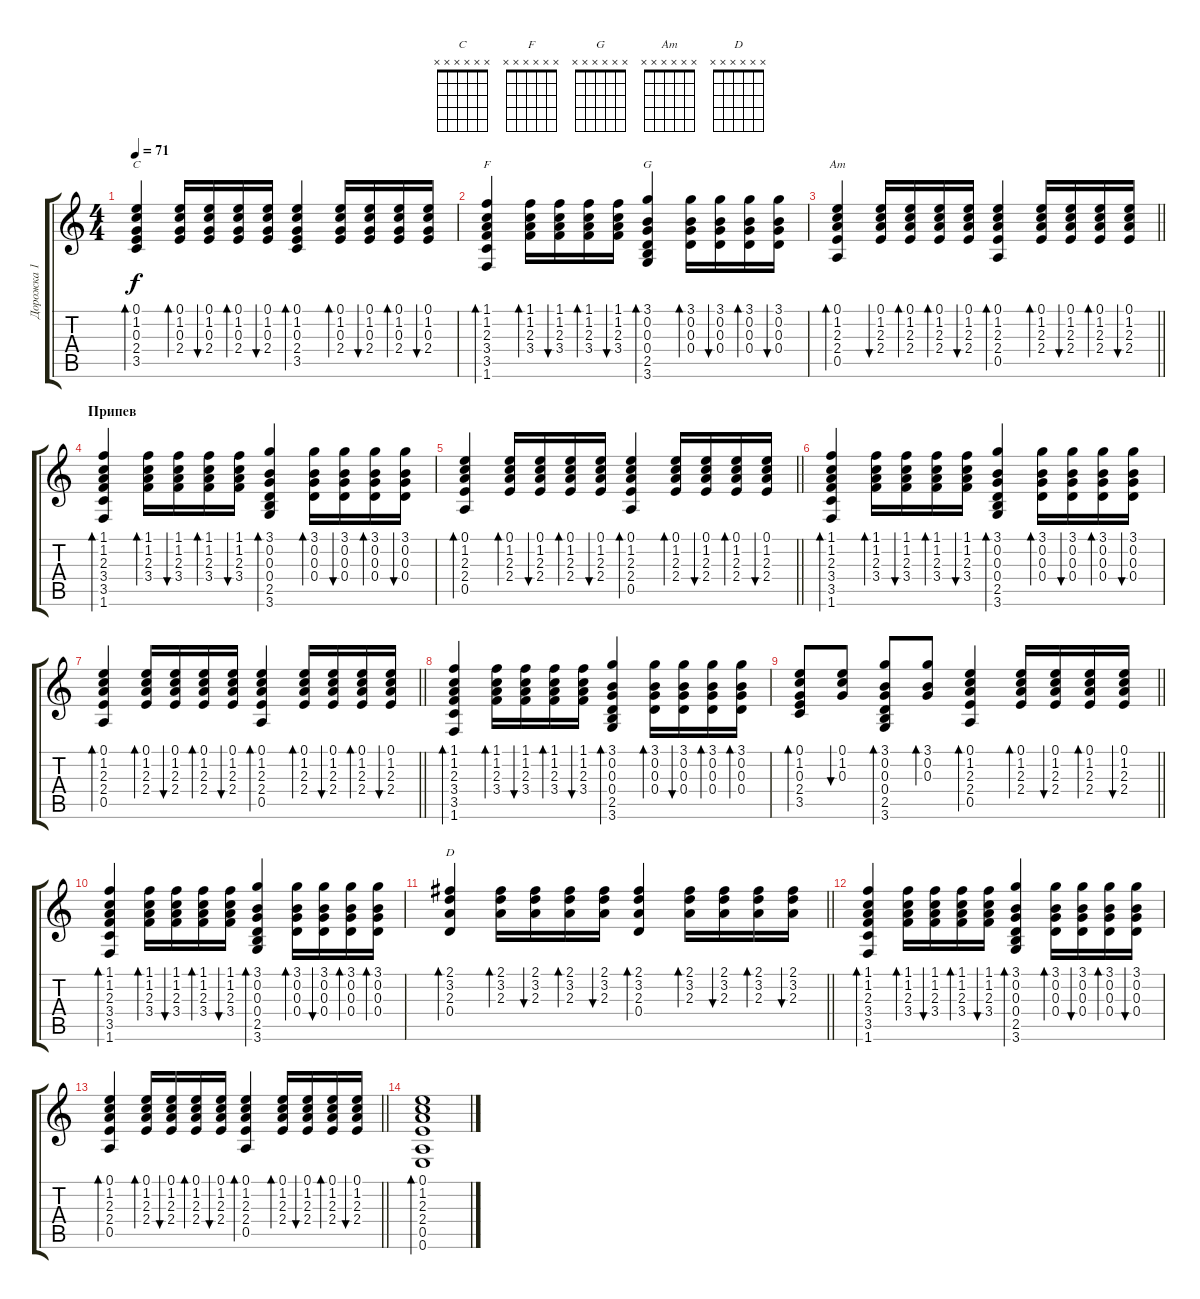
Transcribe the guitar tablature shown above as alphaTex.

\track ("Дорожка 1" "Дорожка 1") {instrument acousticguitarsteel}
\staff {score tabs}
\tuning (E4 B3 G3 D3 A2 E2) {hide}
\chord ("C" x x x x x x)
\chord ("F" x x x x x x)
\chord ("G" x x x x x x)
\chord ("Am" x x x x x x)
\chord ("D" x x x x x x)
\ts (4 4)
\tempo 71
\clef g2
\ks c
(0.1 1.2 0.3 2.4 3.5).4{bd 30 ch "C" dy f} (0.1 1.2 0.3 2.4).16{bd 60} (0.1 1.2 0.3 2.4).16{bu 60} (0.1 1.2 0.3 2.4).16{bd 60} (0.1 1.2 0.3 2.4).16{bu 60} (0.1 1.2 0.3 2.4 3.5).4{bd 30} (0.1 1.2 0.3 2.4).16{bd 60} (0.1 1.2 0.3 2.4).16{bu 60} (0.1 1.2 0.3 2.4).16{bd 60} (0.1 1.2 0.3 2.4).16{bu 60} |
(1.1 1.2 2.3 3.4 3.5 1.6).4{bd 30 ch "F"} (1.1 1.2 2.3 3.4).16{bd 60} (1.1 1.2 2.3 3.4).16{bu 60} (1.1 1.2 2.3 3.4).16{bd 60} (1.1 1.2 2.3 3.4).16{bu 120} (3.1 0.2 0.3 0.4 2.5 3.6).4{bd 30 ch "G"} (3.1 0.2 0.3 0.4).16{bd 60} (3.1 0.2 0.3 0.4).16{bu 60} (3.1 0.2 0.3 0.4).16{bd 60} (3.1 0.2 0.3 0.4).16{bu 60} |
\barLineRight lightlight
(0.1 1.2 2.3 2.4 0.5).4{bd 30 ch "Am"} (0.1 1.2 2.3 2.4).16{bu 60} (0.1 1.2 2.3 2.4).16{bd 60} (0.1 1.2 2.3 2.4).16{bd 60} (0.1 1.2 2.3 2.4).16{bu 60} (0.1 1.2 2.3 2.4 0.5).4{bd 30} (0.1 1.2 2.3 2.4).16{bd 60} (0.1 1.2 2.3 2.4).16{bu 60} (0.1 1.2 2.3 2.4).16{bd 60} (0.1 1.2 2.3 2.4).16{bu 60} |
\section ("" "Припев")
(1.1 1.2 2.3 3.4 3.5 1.6).4{bd 30} (1.1 1.2 2.3 3.4).16{bd 120} (1.1 1.2 2.3 3.4).16{bu 120} (1.1 1.2 2.3 3.4).16{bd 120} (1.1 1.2 2.3 3.4).16{bu 120} (3.1 0.2 0.3 0.4 2.5 3.6).4{bd 30} (3.1 0.2 0.3 0.4).16{bd 120} (3.1 0.2 0.3 0.4).16{bu 120} (3.1 0.2 0.3 0.4).16{bd 120} (3.1 0.2 0.3 0.4).16{bu 120} |
\barLineRight lightlight
(0.1 1.2 2.3 2.4 0.5).4{bd 30} (0.1 1.2 2.3 2.4).16{bd 120} (0.1 1.2 2.3 2.4).16{bu 120} (0.1 1.2 2.3 2.4).16{bd 120} (0.1 1.2 2.3 2.4).16{bu 120} (0.1 1.2 2.3 2.4 0.5).4{bd 30} (0.1 1.2 2.3 2.4).16{bd 120} (0.1 1.2 2.3 2.4).16{bu 120} (0.1 1.2 2.3 2.4).16{bd 120} (0.1 1.2 2.3 2.4).16{bu 120} |
(1.1 1.2 2.3 3.4 3.5 1.6).4{bd 30} (1.1 1.2 2.3 3.4).16{bd 120} (1.1 1.2 2.3 3.4).16{bu 120} (1.1 1.2 2.3 3.4).16{bd 120} (1.1 1.2 2.3 3.4).16{bu 120} (3.1 0.2 0.3 0.4 2.5 3.6).4{bd 30} (3.1 0.2 0.3 0.4).16{bd 120} (3.1 0.2 0.3 0.4).16{bu 120} (3.1 0.2 0.3 0.4).16{bd 120} (3.1 0.2 0.3 0.4).16{bu 120} |
\barLineRight lightlight
(0.1 1.2 2.3 2.4 0.5).4{bd 30} (0.1 1.2 2.3 2.4).16{bd 120} (0.1 1.2 2.3 2.4).16{bu 120} (0.1 1.2 2.3 2.4).16{bd 120} (0.1 1.2 2.3 2.4).16{bu 120} (0.1 1.2 2.3 2.4 0.5).4{bd 30} (0.1 1.2 2.3 2.4).16{bd 120} (0.1 1.2 2.3 2.4).16{bu 120} (0.1 1.2 2.3 2.4).16{bd 120} (0.1 1.2 2.3 2.4).16{bu 120} |
(1.1 1.2 2.3 3.4 3.5 1.6).4{bd 30} (1.1 1.2 2.3 3.4).16{bd 120} (1.1 1.2 2.3 3.4).16{bu 120} (1.1 1.2 2.3 3.4).16{bd 120} (1.1 1.2 2.3 3.4).16{bu 120} (3.1 0.2 0.3 0.4 2.5 3.6).4{bd 30} (3.1 0.2 0.3 0.4).16{bd 120} (3.1 0.2 0.3 0.4).16{bu 120} (3.1 0.2 0.3 0.4).16{bd 120} (3.1 0.2 0.3 0.4).16{bd 120} |
\barLineRight lightlight
(0.1 1.2 0.3 2.4 3.5).8{bd 30} (0.1 1.2 0.3).8{bu 30} (3.1 0.2 0.3 0.4 2.5 3.6).8{bd 30} (3.1 0.2 0.3).8{bd 30} (0.1 1.2 2.3 2.4 0.5).4{bd 30} (0.1 1.2 2.3 2.4).16{bd 120} (0.1 1.2 2.3 2.4).16{bu 120} (0.1 1.2 2.3 2.4).16{bd 120} (0.1 1.2 2.3 2.4).16{bu 120} |
(1.1 1.2 2.3 3.4 3.5 1.6).4{bd 30} (1.1 1.2 2.3 3.4).16{bd 120} (1.1 1.2 2.3 3.4).16{bu 120} (1.1 1.2 2.3 3.4).16{bd 120} (1.1 1.2 2.3 3.4).16{bu 120} (3.1 0.2 0.3 0.4 2.5 3.6).4{bd 30} (3.1 0.2 0.3 0.4).16{bd 120} (3.1 0.2 0.3 0.4).16{bu 120} (3.1 0.2 0.3 0.4).16{bd 120} (3.1 0.2 0.3 0.4).16{bd 120} |
\barLineRight lightlight
(2.1 3.2 2.3 0.4).4{bd 30 ch "D"} (2.1 3.2 2.3).16{bd 120} (2.1 3.2 2.3).16{bu 120} (2.1 3.2 2.3).16{bd 120} (2.1 3.2 2.3).16{bu 120} (2.1 3.2 2.3 0.4).4{bd 30} (2.1 3.2 2.3).16{bd 120} (2.1 3.2 2.3).16{bu 120} (2.1 3.2 2.3).16{bd 120} (2.1 3.2 2.3).16{bu 120} |
(1.1 1.2 2.3 3.4 3.5 1.6).4{bd 30} (1.1 1.2 2.3 3.4).16{bd 120} (1.1 1.2 2.3 3.4).16{bu 120} (1.1 1.2 2.3 3.4).16{bd 120} (1.1 1.2 2.3 3.4).16{bu 120} (3.1 0.2 0.3 0.4 2.5 3.6).4{bd 30} (3.1 0.2 0.3 0.4).16{bd 120} (3.1 0.2 0.3 0.4).16{bu 120} (3.1 0.2 0.3 0.4).16{bd 120} (3.1 0.2 0.3 0.4).16{bu 120} |
\barLineRight lightlight
(0.1 1.2 2.3 2.4 0.5).4{bd 30} (0.1 1.2 2.3 2.4).16{bd 120} (0.1 1.2 2.3 2.4).16{bu 120} (0.1 1.2 2.3 2.4).16{bd 120} (0.1 1.2 2.3 2.4).16{bu 120} (0.1 1.2 2.3 2.4 0.5).4{bd 30} (0.1 1.2 2.3 2.4).16{bd 120} (0.1 1.2 2.3 2.4).16{bu 120} (0.1 1.2 2.3 2.4).16{bd 120} (0.1 1.2 2.3 2.4).16{bu 120} |
(0.1 1.2 2.3 2.4 0.5 0.6).1{bd 30}
